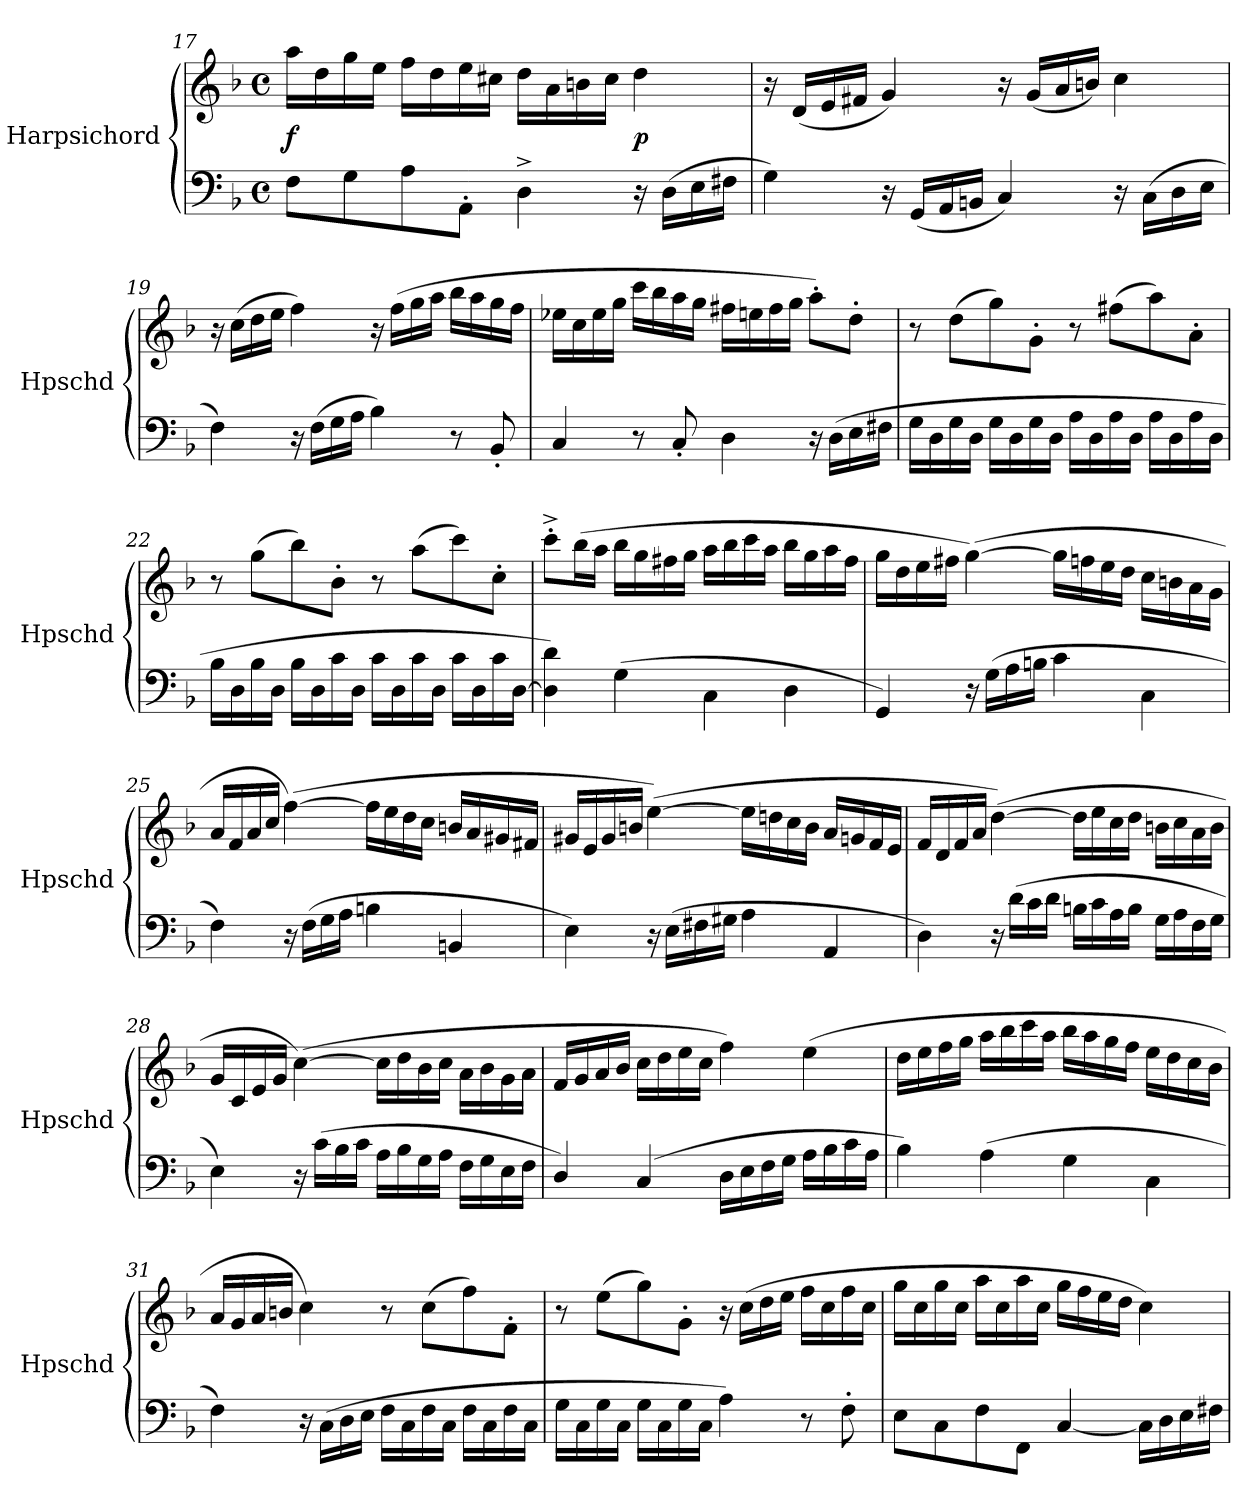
**kern	**kern	**dynam
*part1	*part1	*part1
*staff2	*staff1	*staff1/2
*I"Harpsichord	*	*
*I'Hpschd	*	*
*clefF4	*clefG2	*
*k[b-]	*k[b-]	*
*F:	*F:	*
*M4/4	*M4/4	*
*met(c)	*met(c)	*
=17	=17	=17
8F\L	16aa\LL	f
.	16dd\	.
8G\	16gg\	.
.	16ee\JJ	.
8A\	16ff\LL	.
.	16dd\	.
8AA'\J	16ee\	.
.	16cc#X\JJ	.
4D^\	16dd\LL	.
.	16a\	.
.	16bn\	.
.	16cc#\JJ	.
16r	4dd\	p
(16D\LL	.	.
16E\	.	.
16F#X\JJ	.	.
=18	=18	=18
4G\)	16r	.
.	(16d/LL	.
.	16e/	.
.	16f#X/JJ	.
16r	4g/)	.
(16GG/LL	.	.
16AA/	.	.
16BBn/JJ	.	.
4C/)	16r	.
.	(16g/LL	.
.	16a/	.
.	16bn/JJ)	.
16r	4cc\	.
(16C\LL	.	.
16D\	.	.
16E\JJ	.	.
=19	=19	=19
4F\)	16r	.
.	(16cc\LL	.
.	16dd\	.
.	16ee\JJ	.
16r	4ff\)	.
(16F\LL	.	.
16G\	.	.
16A\JJ	.	.
4B-\)	16r	.
.	(16ff\LL	.
.	16gg\	.
.	16aa\JJ	.
8r	16bb-\LL	.
.	16aa\	.
8BB-'/	16gg\	.
.	16ff\JJ	.
=20	=20	=20
4C/	16ee-X\LL	.
.	16cc\	.
.	16ee-\	.
.	16gg\JJ	.
8r	16ccc\LL	.
.	16bb-\	.
8C'/	16aa\	.
.	16gg\JJ	.
4D\	16ff#X\LL	.
.	16een\	.
.	16ff#\	.
.	16gg\JJ	.
16r	8aa'\L)	.
(16D\LL	.	.
16E\	8dd'\J	.
16F#X\JJ	.	.
=21	=21	=21
16G\LL	8r	.
16D\	.	.
16G\	(8dd\L	.
16D\JJ	.	.
16G\LL	8gg\)	.
16D\	.	.
16G\	8g'\J	.
16D\JJ	.	.
16A\LL	8r	.
16D\	.	.
16A\	(8ff#X\L	.
16D\JJ	.	.
16A\LL	8aa\)	.
16D\	.	.
16A\	8a'\J	.
16D\JJ	.	.
=22	=22	=22
16B-\LL	8r	.
16D\	.	.
16B-\	(8gg\L	.
16D\JJ	.	.
16B-\LL	8bb-\)	.
16D\	.	.
16c\	8b-'\J	.
16D\JJ	.	.
16c\LL	8r	.
16D\	.	.
16c\	(8aa\L	.
16D\JJ	.	.
16c\LL	8ccc\)	.
16D\	.	.
16c\	8cc'\J	.
[16D\JJ	.	.
=23	=23	=23
4D]\ 4d\)	8ccc'^\L	.
.	(16bb-\L	.
.	16aa\JJ	.
(4G\	16bb-\LL	.
.	16gg\	.
.	16ff#X\	.
.	16gg\JJ	.
4C\	16aa\LL	.
.	16bb-\	.
.	16ccc\	.
.	16aa\JJ	.
4D\	16bb-\LL	.
.	16gg\	.
.	16aa\	.
.	16ff#\JJ	.
=24	=24	=24
4GG/)	16gg\LL	.
.	16dd\	.
.	16ee\	.
.	16ff#X\JJ	.
16r	([4gg\)	.
(16G\LL	.	.
16A\	.	.
16Bn\JJ	.	.
4c\	16gg\LL]	.
.	16ffn\	.
.	16ee\	.
.	16dd\JJ	.
4C\	16cc\LL	.
.	16bn\	.
.	16a\	.
.	16g\JJ	.
=25	=25	=25
4F\)	16a/LL	.
.	16f/	.
.	16a/	.
.	16cc/JJ	.
16r	([4ff\)	.
(16F\LL	.	.
16G\	.	.
16A\JJ	.	.
4Bn\	16ff\LL]	.
.	16ee\	.
.	16dd\	.
.	16cc\JJ	.
4BBn/	16bn/LL	.
.	16a/	.
.	16g#X/	.
.	16f#X/JJ	.
=26	=26	=26
4E\)	16g#X/LL	.
.	16e/	.
.	16g#/	.
.	16bn/JJ	.
16r	([4ee\)	.
(16E\LL	.	.
16F#X\	.	.
16G#X\JJ	.	.
4A\	16ee\LL]	.
.	16ddn\	.
.	16cc\	.
.	16b\JJ	.
4AA/	16a/LL	.
.	16gn/	.
.	16f/	.
.	16e/JJ	.
=27	=27	=27
4D\)	16f/LL	.
.	16d/	.
.	16f/	.
.	16a/JJ	.
16r	([4dd\)	.
(16d\LL	.	.
16c\	.	.
16d\JJ	.	.
16Bn\LL	16dd\LL]	.
16c\	16ee\	.
16A\	16cc\	.
16B\JJ	16dd\JJ	.
16G\LL	16bn\LL	.
16A\	16cc\	.
16F\	16a\	.
16G\JJ	16b\JJ	.
=28	=28	=28
4E\)	16g/LL	.
.	16c/	.
.	16e/	.
.	16g/JJ	.
16r	([4cc\)	.
(16c\LL	.	.
16B-\	.	.
16c\JJ	.	.
16A\LL	16cc\LL]	.
16B-\	16dd\	.
16G\	16b-\	.
16A\JJ	16cc\JJ	.
16F\LL	16a\LL	.
16G\	16b-\	.
16E\	16g\	.
16F\JJ	16a\JJ	.
=29	=29	=29
4D/)	16f/LL	.
.	16g/	.
.	16a/	.
.	16b-/JJ	.
(4C/	16cc\LL	.
.	16dd\	.
.	16ee\	.
.	16cc\JJ	.
16D\LL	4ff\)	.
16E\	.	.
16F\	.	.
16G\JJ	.	.
16A\LL	(4ee\	.
16B-\	.	.
16c\	.	.
16A\JJ	.	.
=30	=30	=30
4B-\)	16dd\LL	.
.	16ee\	.
.	16ff\	.
.	16gg\JJ	.
(4A\	16aa\LL	.
.	16bb-\	.
.	16ccc\	.
.	16aa\JJ	.
4G\	16bb-\LL	.
.	16aa\	.
.	16gg\	.
.	16ff\JJ	.
4C\	16ee\LL	.
.	16dd\	.
.	16cc\	.
.	16b-\JJ	.
=31	=31	=31
4F\)	16a/LL	.
.	16g/	.
.	16a/	.
.	16bn/JJ	.
16r	4cc\)	.
(16C\LL	.	.
16D\	.	.
16E\JJ	.	.
16F\LL	8r	.
16C\	.	.
16F\	(8cc\L	.
16C\JJ	.	.
16F\LL	8ff\)	.
16C\	.	.
16F\	8f'\J	.
16C\JJ	.	.
=32	=32	=32
16G\LL	8r	.
16C\	.	.
16G\	(8ee\L	.
16C\JJ	.	.
16G\LL	8gg\)	.
16C\	.	.
16G\	8g'\J	.
16C\JJ	.	.
4A\)	16r	.
.	(16cc\LL	.
.	16dd\	.
.	16ee\JJ	.
8r	16ff\LL	.
.	16cc\	.
8F'\	16ff\	.
.	16cc\JJ	.
=33	=33	=33
8E\L	16gg\LL	.
.	16cc\	.
8C\	16gg\	.
.	16cc\JJ	.
8F\	16aa\LL	.
.	16cc\	.
8FF\J	16aa\	.
.	16cc\JJ	.
[4C/	16gg\LL	.
.	16ff\	.
.	16ee\	.
.	16dd\JJ	.
16C\LL]	4cc\)	.
16D\	.	.
16E\	.	.
16F#X\JJ	.	.
=	=	=
*-	*-	*-
